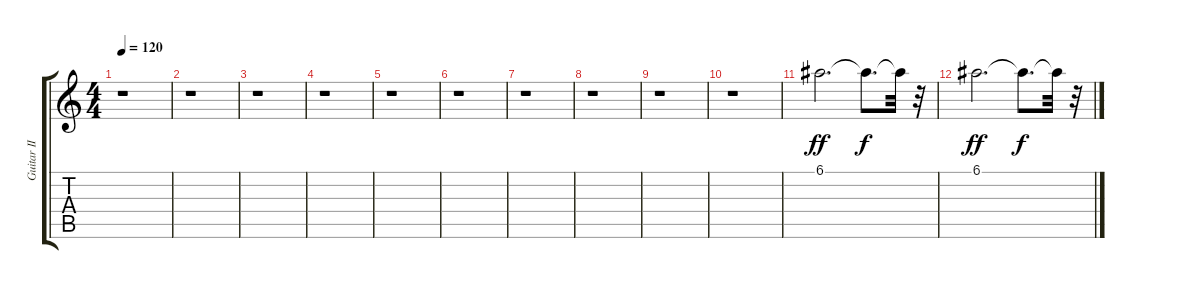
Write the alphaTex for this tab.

\track ("Guitar II" "Guitar II") {instrument overdrivenguitar}
\staff {score tabs}
\tuning (E4 B3 G3 D3 A2 E2) {hide}
\ts (4 4)
\tempo 120
\clef g2
\ks c
r.1{dy ff} |
r.1 |
r.1 |
r.1 |
r.1 |
r.1 |
r.1 |
r.1 |
r.1 |
r.1 |
6.1.2{d} 6.1{t}.8{d dy f} 6.1{t}.32 r.32 |
6.1.2{d dy ff} 6.1{t}.8{d dy f} 6.1{t}.32 r.32
